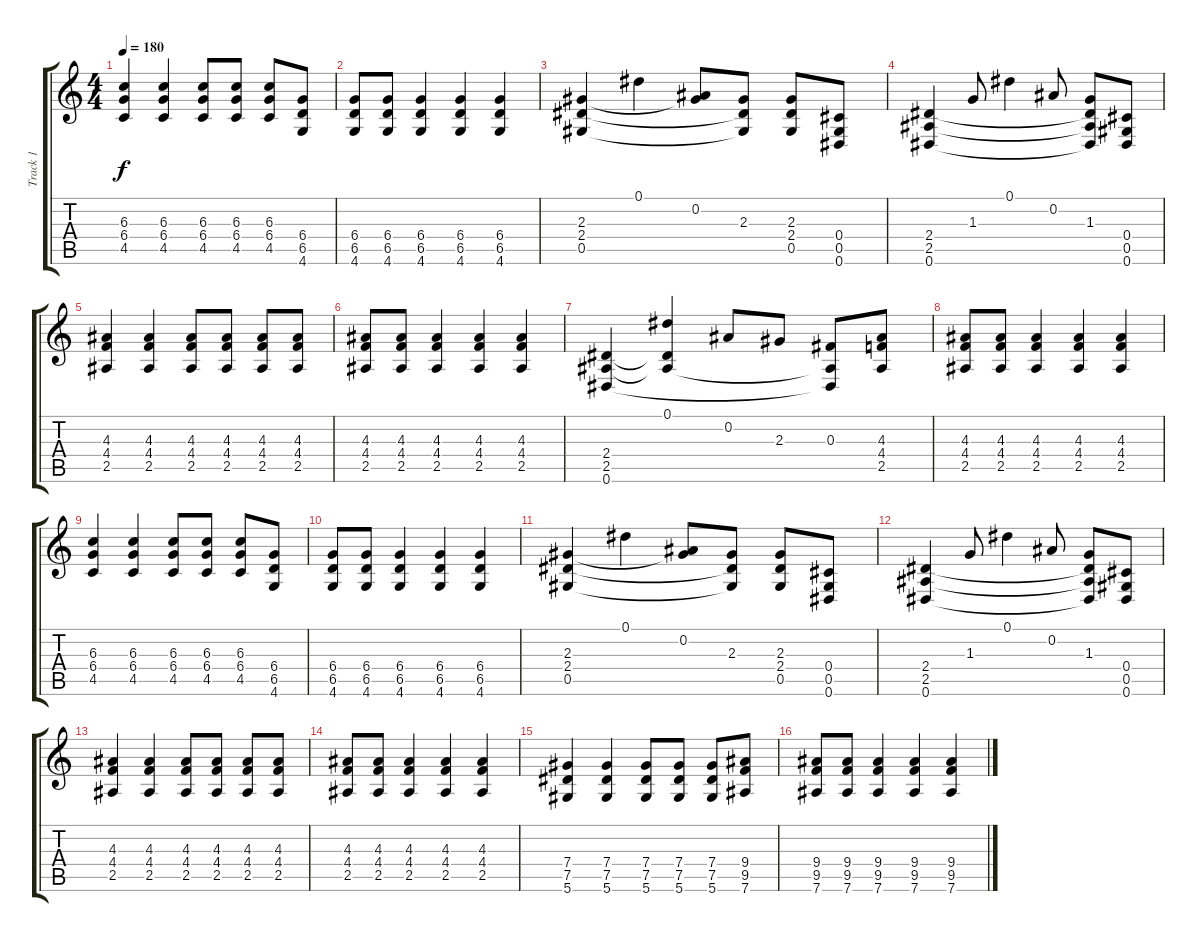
\track ("Track 1" "Track 1") {instrument distortionguitar}
\staff {score tabs}
\tuning (Eb4 Bb3 Gb3 Db3 Ab2 Eb2) {hide}
\ts (4 4)
\tempo 180
\clef g2
\ks c
(6.3 6.4 4.5).4{dy f} (6.3 6.4 4.5).4 (6.3 6.4 4.5).8 (6.3 6.4 4.5).8 (6.3 6.4 4.5).8 (6.4 6.5 4.6).8 |
(6.4 6.5 4.6).8 (6.4 6.5 4.6).8 (6.4 6.5 4.6).4 (6.4 6.5 4.6).4 (6.4 6.5 4.6).4 |
(2.3 2.4 0.5).4 0.1.4 (0.2 2.3{t}).8 (2.3 2.4{t} 0.5{t}).8 (2.3 2.4 0.5).8 (0.4 0.5 0.6).8 |
(2.4 2.5 0.6).4 1.3.8 0.1.4 0.2.8 (1.3 2.4{t} 2.5{t} 0.6{t}).8 (0.4 0.5 0.6).8 |
(4.3 4.4 2.5).4 (4.3 4.4 2.5).4 (4.3 4.4 2.5).8 (4.3 4.4 2.5).8 (4.3 4.4 2.5).8 (4.3 4.4 2.5).8 |
(4.3 4.4 2.5).8 (4.3 4.4 2.5).8 (4.3 4.4 2.5).4 (4.3 4.4 2.5).4 (4.3 4.4 2.5).4 |
(2.4 2.5 0.6).4 (0.1 2.4{t} 2.5{t}).4 0.2.8 2.3.8 (0.3 2.5{t} 0.6{t}).8 (4.3 4.4 2.5).8 |
(4.3 4.4 2.5).8 (4.3 4.4 2.5).8 (4.3 4.4 2.5).4 (4.3 4.4 2.5).4 (4.3 4.4 2.5).4 |
(6.3 6.4 4.5).4 (6.3 6.4 4.5).4 (6.3 6.4 4.5).8 (6.3 6.4 4.5).8 (6.3 6.4 4.5).8 (6.4 6.5 4.6).8 |
(6.4 6.5 4.6).8 (6.4 6.5 4.6).8 (6.4 6.5 4.6).4 (6.4 6.5 4.6).4 (6.4 6.5 4.6).4 |
(2.3 2.4 0.5).4 0.1.4 (0.2 2.3{t}).8 (2.3 2.4{t} 0.5{t}).8 (2.3 2.4 0.5).8 (0.4 0.5 0.6).8 |
(2.4 2.5 0.6).4 1.3.8 0.1.4 0.2.8 (1.3 2.4{t} 2.5{t} 0.6{t}).8 (0.4 0.5 0.6).8 |
(4.3 4.4 2.5).4 (4.3 4.4 2.5).4 (4.3 4.4 2.5).8 (4.3 4.4 2.5).8 (4.3 4.4 2.5).8 (4.3 4.4 2.5).8 |
(4.3 4.4 2.5).8 (4.3 4.4 2.5).8 (4.3 4.4 2.5).4 (4.3 4.4 2.5).4 (4.3 4.4 2.5).4 |
(7.4 7.5 5.6).4 (7.4 7.5 5.6).4 (7.4 7.5 5.6).8 (7.4 7.5 5.6).8 (7.4 7.5 5.6).8 (9.4 9.5 7.6).8 |
(9.4 9.5 7.6).8 (9.4 9.5 7.6).8 (9.4 9.5 7.6).4 (9.4 9.5 7.6).4 (9.4 9.5 7.6).4
